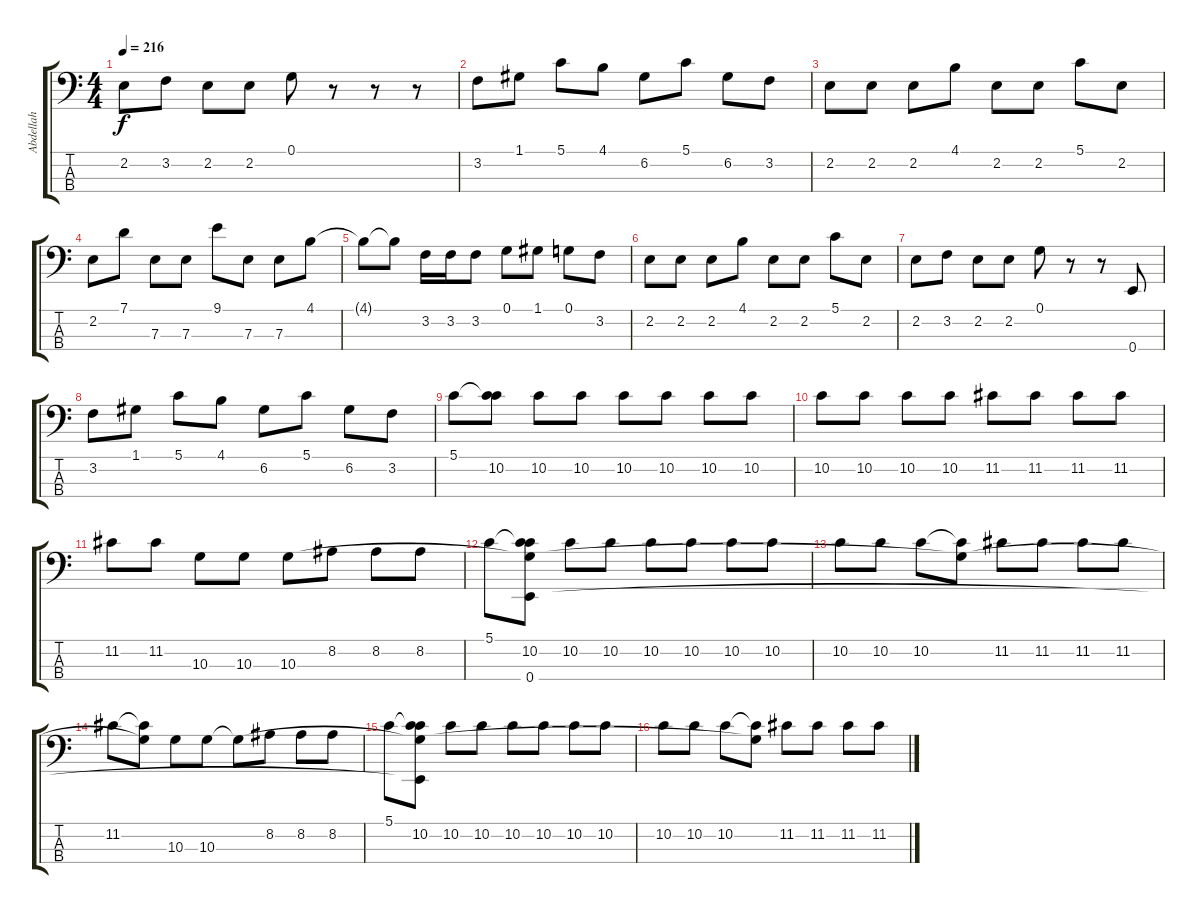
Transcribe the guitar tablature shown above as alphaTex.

\track ("Abdellah" "Abdellah") {instrument fretlessbass}
\staff {score tabs}
\tuning (G2 D2 A1 E1) {hide}
\ts (4 4)
\tempo 216
\clef f4
\ks c
2.2.8{dy f} 3.2.8 2.2.8 2.2.8 0.1.8 r.8 r.8 r.8 |
3.2.8 1.1.8 5.1.8 4.1.8 6.2.8 5.1.8 6.2.8 3.2.8 |
2.2.8 2.2.8 2.2.8 4.1.8 2.2.8 2.2.8 5.1.8 2.2.8 |
2.2.8 7.1.8 7.3.8 7.3.8 9.1.8 7.3.8 7.3.8 4.1.8 |
4.1{t}.8 4.1{t}.8 3.2.16 3.2.16 3.2.8 0.1.8 1.1.8 0.1.8 3.2.8 |
2.2.8 2.2.8 2.2.8 4.1.8 2.2.8 2.2.8 5.1.8 2.2.8 |
2.2.8 3.2.8 2.2.8 2.2.8 0.1.8 r.8 r.8 0.4.8 |
3.2.8 1.1.8 5.1.8 4.1.8 6.2.8 5.1.8 6.2.8 3.2.8 |
5.1.8 (5.1{t} 10.2).8 10.2.8 10.2.8 10.2.8 10.2.8 10.2.8 10.2.8 |
10.2.8 10.2.8 10.2.8 10.2.8 11.2.8 11.2.8 11.2.8 11.2.8 |
11.2.8 11.2.8 10.3.8 10.3.8 10.3.8 8.2.8 8.2.8 8.2.8 |
5.1.8 (5.1{t} 10.2 10.3{t} 0.4).8 10.2.8 10.2.8 10.2.8 10.2.8 10.2.8 10.2.8 |
10.2.8 10.2.8 10.2.8 (10.2{t} 10.3{t}).8 11.2.8 11.2.8 11.2.8 11.2.8 |
11.2.8 (11.2{t} 10.3{t}).8 10.3.8 10.3.8 10.3{t}.8 8.2.8 8.2.8 8.2.8 |
5.1.8 (5.1{t} 10.2 10.3{t} 0.4{t}).8 10.2.8 10.2.8 10.2.8 10.2.8 10.2.8 10.2.8 |
10.2.8 10.2.8 10.2.8 (10.2{t} 10.3{t}).8 11.2.8 11.2.8 11.2.8 11.2.8
